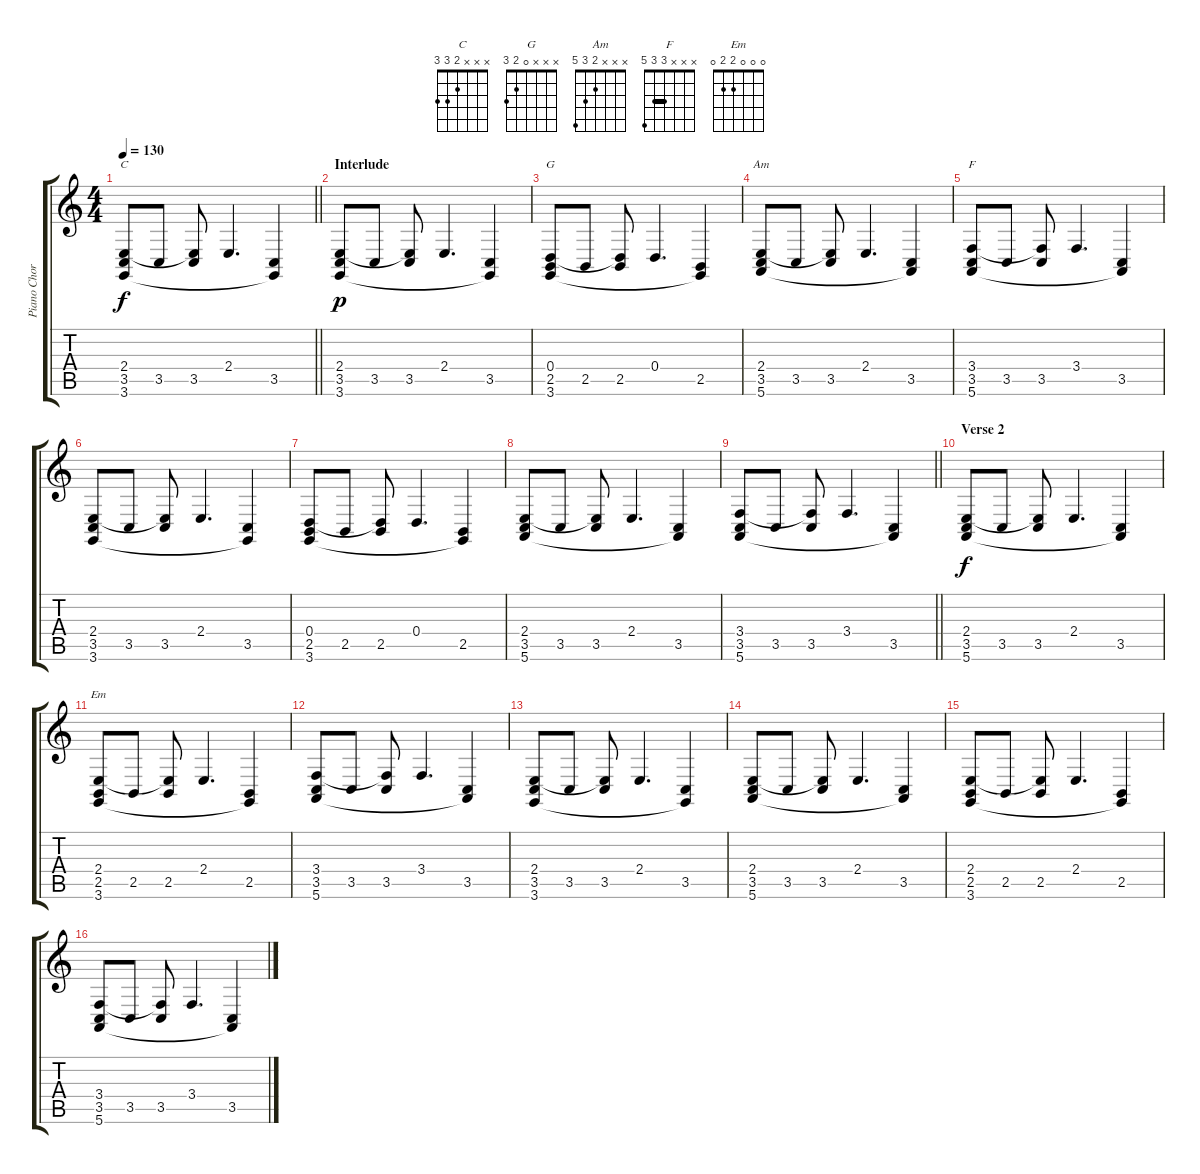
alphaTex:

\track ("Piano Chords" "Piano Chor") {instrument acousticgrandpiano}
\staff {score tabs}
\tuning (E4 B3 G3 D3 A2 E2) {hide}
\chord ("C" x x x 2 3 3)
\chord ("G" x x x 0 2 3)
\chord ("Am" x x x 2 3 5)
\chord ("F" x x x 3 3 5) {barre 3}
\chord ("Em" 0 0 0 2 2 0)
\ts (4 4)
\tempo 130
\clef g2
\barLineRight lightlight
\ks c
(2.4 3.5 3.6).8{ch "C" dy f} 3.5.8 (2.4{t} 3.5).8 2.4.4{d} (3.5 3.6{t}).4 |
\section ("" "Interlude")
(2.4 3.5 3.6).8{dy p} 3.5.8 (2.4{t} 3.5).8 2.4.4{d} (3.5 3.6{t}).4 |
(0.4 2.5 3.6).8{ch "G"} 2.5.8 (0.4{t} 2.5).8 0.4.4{d} (2.5 3.6{t}).4 |
(2.4 3.5 5.6).8{ch "Am"} 3.5.8 (2.4{t} 3.5).8 2.4.4{d} (3.5 5.6{t}).4 |
(3.4 3.5 5.6).8{ch "F"} 3.5.8 (3.4{t} 3.5).8 3.4.4{d} (3.5 5.6{t}).4 |
(2.4 3.5 3.6).8 3.5.8 (2.4{t} 3.5).8 2.4.4{d} (3.5 3.6{t}).4 |
(0.4 2.5 3.6).8 2.5.8 (0.4{t} 2.5).8 0.4.4{d} (2.5 3.6{t}).4 |
(2.4 3.5 5.6).8 3.5.8 (2.4{t} 3.5).8 2.4.4{d} (3.5 5.6{t}).4 |
\barLineRight lightlight
(3.4 3.5 5.6).8 3.5.8 (3.4{t} 3.5).8 3.4.4{d} (3.5 5.6{t}).4 |
\section ("" "Verse 2")
(2.4 3.5 5.6).8{dy f} 3.5.8 (2.4{t} 3.5).8 2.4.4{d} (3.5 5.6{t}).4 |
(2.4 2.5 3.6).8{ch "Em"} 2.5.8 (2.4{t} 2.5).8 2.4.4{d} (2.5 3.6{t}).4 |
(3.4 3.5 5.6).8 3.5.8 (3.4{t} 3.5).8 3.4.4{d} (3.5 5.6{t}).4 |
(2.4 3.5 3.6).8 3.5.8 (2.4{t} 3.5).8 2.4.4{d} (3.5 3.6{t}).4 |
(2.4 3.5 5.6).8 3.5.8 (2.4{t} 3.5).8 2.4.4{d} (3.5 5.6{t}).4 |
(2.4 2.5 3.6).8 2.5.8 (2.4{t} 2.5).8 2.4.4{d} (2.5 3.6{t}).4 |
(3.4 3.5 5.6).8 3.5.8 (3.4{t} 3.5).8 3.4.4{d} (3.5 5.6{t}).4
